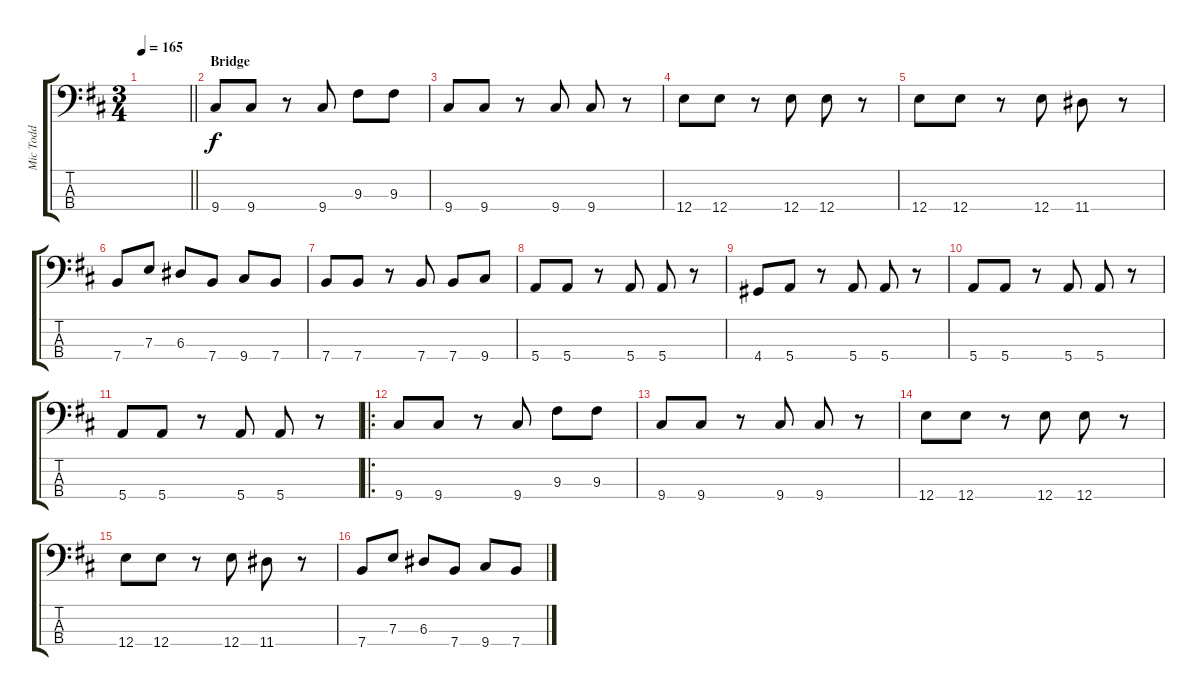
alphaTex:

\track ("Mic Todd" "Mic Todd") {instrument electricbassfinger}
\staff {score tabs}
\tuning (G2 D2 A1 E1) {hide}
\ts (3 4)
\tempo 165
\clef f4
\barLineRight lightlight
\ks d
|
\section ("" "Bridge")
9.4.8 9.4.8 r.8 9.4.8 9.3.8 9.3.8 |
9.4.8 9.4.8 r.8 9.4.8 9.4.8 r.8 |
12.4.8 12.4.8 r.8 12.4.8 12.4.8 r.8 |
12.4.8 12.4.8 r.8 12.4.8 11.4.8 r.8 |
7.4.8 7.3.8 6.3.8 7.4.8 9.4.8 7.4.8 |
7.4.8 7.4.8 r.8 7.4.8 7.4.8 9.4.8 |
5.4.8 5.4.8 r.8 5.4.8 5.4.8 r.8 |
4.4.8 5.4.8 r.8 5.4.8 5.4.8 r.8 |
5.4.8 5.4.8 r.8 5.4.8 5.4.8 r.8 |
5.4.8 5.4.8 r.8 5.4.8 5.4.8 r.8 |
\ro
9.4.8 9.4.8 r.8 9.4.8 9.3.8 9.3.8 |
9.4.8 9.4.8 r.8 9.4.8 9.4.8 r.8 |
12.4.8 12.4.8 r.8 12.4.8 12.4.8 r.8 |
12.4.8 12.4.8 r.8 12.4.8 11.4.8 r.8 |
7.4.8 7.3.8 6.3.8 7.4.8 9.4.8 7.4.8
